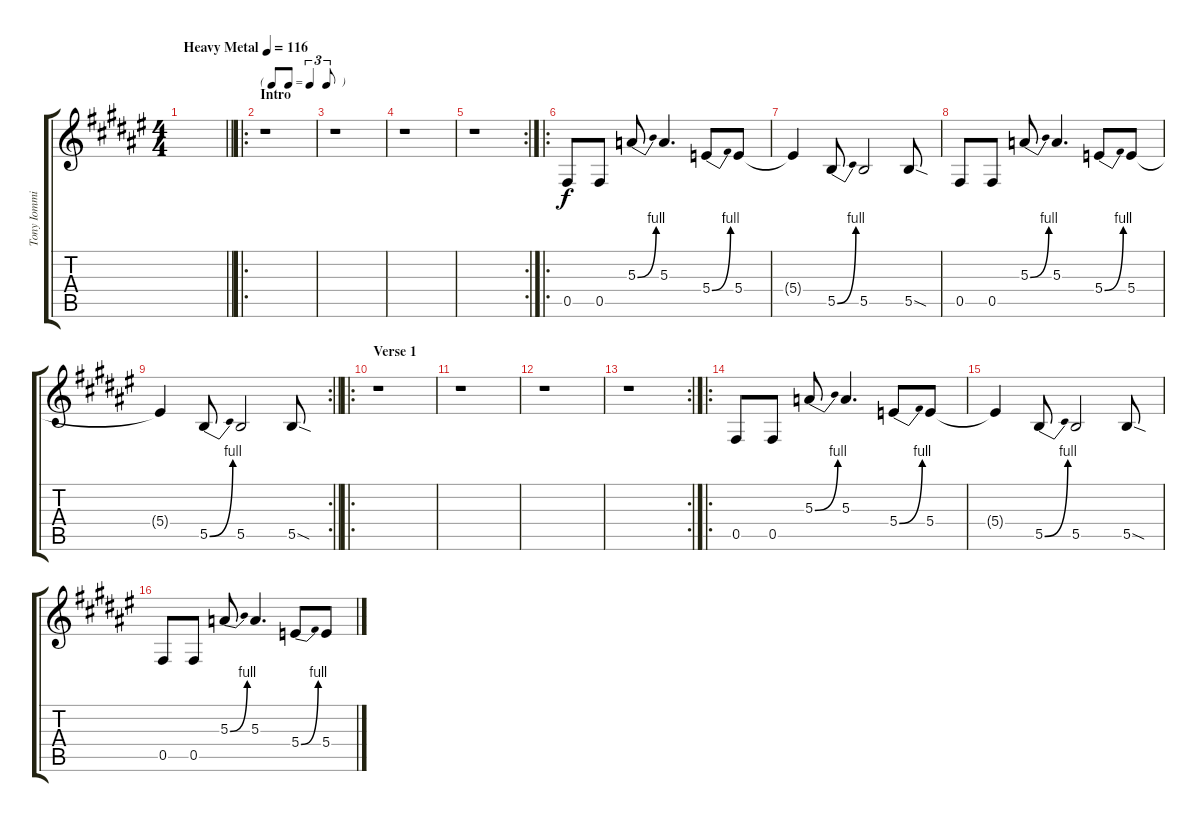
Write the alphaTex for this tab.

\track ("Tony Iommi - Lead" "Tony Iommi") {instrument distortionguitar}
\staff {score tabs}
\tuning (Db4 Ab3 E3 B2 Gb2 Db2) {hide}
\ts (4 4)
\tempo (116 "Heavy Metal")
\clef g2
\barLineRight lightlight
\ks f#
|
\ro
\tf triplet8th
\section ("" "Intro")
r.1 |
r.1 |
r.1 |
\rc 2
r.1 |
\ro
0.5.8 0.5.8 5.3{be (bend 0 0 60 4)}.8 5.3.4{d} 5.4{be (bend 0 0 60 4)}.8 5.4.8 |
5.4{t}.4 5.5{be (bend 0 0 60 4)}.8 5.5.2 5.5{sod}.8 |
0.5.8 0.5.8 5.3{be (bend 0 0 60 4)}.8 5.3.4{d} 5.4{be (bend 0 0 60 4)}.8 5.4.8 |
\rc 2
\barLineRight lightlight
5.4{t}.4 5.5{be (bend 0 0 60 4)}.8 5.5.2 5.5{sod}.8 |
\ro
\section ("" "Verse 1")
r.1 |
r.1 |
r.1 |
\rc 2
r.1 |
\ro
0.5.8 0.5.8 5.3{be (bend 0 0 60 4)}.8 5.3.4{d} 5.4{be (bend 0 0 60 4)}.8 5.4.8 |
5.4{t}.4 5.5{be (bend 0 0 60 4)}.8 5.5.2 5.5{sod}.8 |
0.5.8 0.5.8 5.3{be (bend 0 0 60 4)}.8 5.3.4{d} 5.4{be (bend 0 0 60 4)}.8 5.4.8
